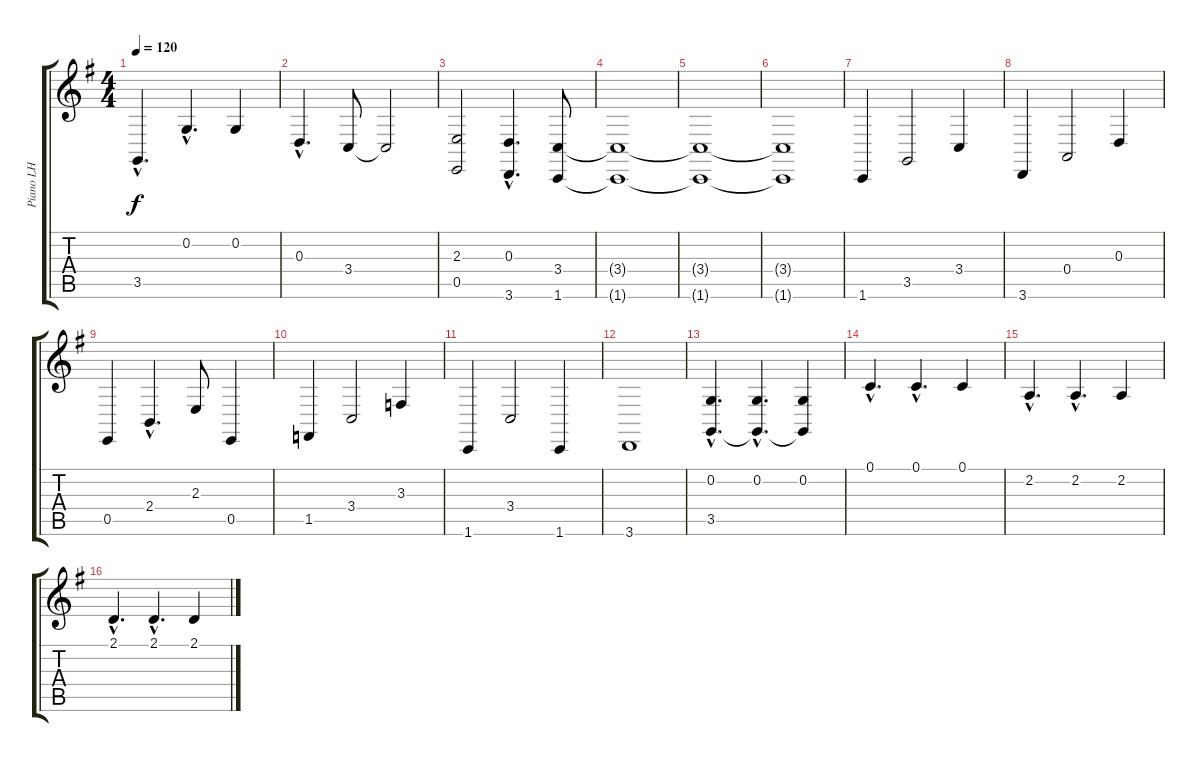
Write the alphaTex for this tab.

\track ("Piano LH" "Piano LH") {instrument acousticgrandpiano}
\staff {score tabs}
\tuning (C4 G3 D3 A2 E2 B1) {hide}
\ts (4 4)
\tempo 120
\clef g2
\ks g
3.5{hac}.4{d dy f} 0.2{hac}.4{d} 0.2.4 |
0.3{hac}.4{d} 3.4.8 3.4{t}.2 |
(2.3 0.5).2 (0.3{hac} 3.6{hac}).4{d} (3.4 1.6).8 |
(3.4{t} 1.6{t}).1 |
(3.4{t} 1.6{t}).1 |
(3.4{t} 1.6{t}).1 |
1.6.4 3.5.2 3.4.4 |
3.6.4 0.4.2 0.3.4 |
0.5.4 2.4{hac}.4{d} 2.3.8 0.5.4 |
1.5.4 3.4.2 3.3.4 |
1.6.4 3.4.2 1.6.4 |
3.6.1 |
(0.2{hac} 3.5{hac}).4{d} (0.2{hac} 3.5{hac t}).4{d} (0.2 3.5{t}).4 |
0.1{hac}.4{d} 0.1{hac}.4{d} 0.1.4 |
2.2{hac}.4{d} 2.2{hac}.4{d} 2.2.4 |
2.1{hac}.4{d} 2.1{hac}.4{d} 2.1.4
